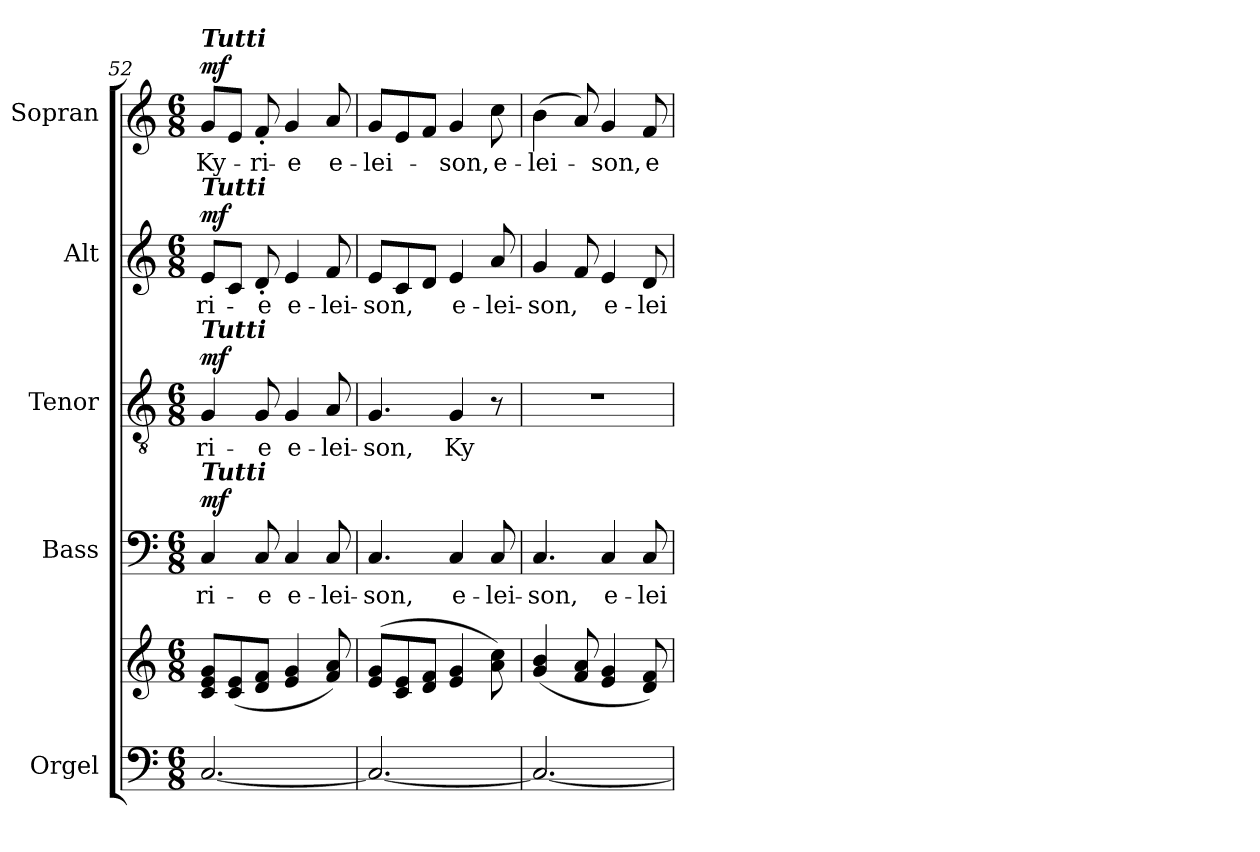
**kern	**kern	**kern	**text	**dynam	**kern	**text	**dynam	**kern	**text	**dynam	**kern	**text	**dynam
*part5	*part5	*part4	*part4	*part4	*part3	*part3	*part3	*part2	*part2	*part2	*part1	*part1	*part1
*staff6	*staff5	*staff4	*staff4	*staff4	*staff3	*staff3	*staff3	*staff2	*staff2	*staff2	*staff1	*staff1	*staff1
*I"Orgel	*	*I"Bass	*	*	*I"Tenor	*	*	*I"Alt	*	*	*I"Sopran	*	*
*I'Org.	*	*I'B.	*	*	*I'T.	*	*	*I'A.	*	*	*I'S.	*	*
!!LO:PB:g=z
*clefF4	*clefG2	*clefF4	*	*	*clefGv2	*	*	*clefG2	*	*	*clefG2	*	*
*k[]	*k[]	*k[]	*	*	*k[]	*	*	*k[]	*	*	*k[]	*	*
*C:	*C:	*C:	*	*	*C:	*	*	*C:	*	*	*C:	*	*
*M6/8	*M6/8	*M6/8	*	*	*M6/8	*	*	*M6/8	*	*	*M6/8	*	*
=52	=52	=52	=52	=52	=52	=52	=52	=52	=52	=52	=52	=52	=52
!	!	!	!	!	!	!	!	!	!	!	!LO:TX:a:Bi:t=Tutti	!	!
!	!	!	!	!	!	!	!	!LO:TX:a:Bi:t=Tutti	!	!	!	!	!
!	!	!	!	!	!LO:TX:a:Bi:t=Tutti	!	!	!	!	!	!	!	!
!	!	!LO:TX:a:Bi:t=Tutti	!	!	!	!	!	!	!	!	!	!	!
!	!	!	!LO:LY:b	!LO:DY:a	!	!LO:LY:b	!LO:DY:a	!	!LO:LY:b	!LO:DY:a	!	!LO:LY:b	!LO:DY:a
[2.C/	8c/ 8e/ 8g/L	4C/	-ri-	mf	4G/	-ri-	mf	8e/L	-ri-	mf	8g/L	Ky-	mf
.	(<8c/ 8e/	.	.	.	.	.	.	8c/J	.	.	8e/J	.	.
!	!	!	!LO:LY:b	!	!	!LO:LY:b	!	!	!LO:LY:b	!	!	!LO:LY:b	!
.	8d/ 8f/J	8C/	-e	.	8G/	-e	.	8d'</	-e	.	8f'</	-ri-	.
!	!	!	!LO:LY:b	!	!	!LO:LY:b	!	!	!LO:LY:b	!	!	!LO:LY:b	!
.	4e/ 4g/	4C/	e-	.	4G/	e-	.	4e/	e-	.	4g/	-e	.
!	!	!	!LO:LY:b	!	!	!LO:LY:b	!	!	!LO:LY:b	!	!	!LO:LY:b	!
.	8f/ 8a/)	8C/	-lei-	.	8A/	-lei-	.	8f/	-lei-	.	8a/	e-	.
=53	=53	=53	=53	=53	=53	=53	=53	=53	=53	=53	=53	=53	=53
!	!	!	!LO:LY:b	!	!	!LO:LY:b	!	!	!LO:LY:b	!	!	!LO:LY:b	!
2.C/_	(>8e/ 8g/L	4.C/	-son,	.	4.G/	-son,	.	8e/L	-son,	.	8g/L	-lei-	.
.	8c/ 8e/	.	.	.	.	.	.	8c/	.	.	8e/	.	.
.	8d/ 8f/J	.	.	.	.	.	.	8d/J	.	.	8f/J	.	.
!	!	!	!LO:LY:b	!	!	!LO:LY:b	!	!	!LO:LY:b	!	!	!LO:LY:b	!
.	4e/ 4g/	4C/	e-	.	4G/	Ky-	.	4e/	e-	.	4g/	-son,	.
!	!	!	!LO:LY:b	!	!	!	!	!	!LO:LY:b	!	!	!LO:LY:b	!
.	8a\ 8cc\)	8C/	-lei-	.	8r	.	.	8a/	-lei-	.	8cc\	e-	.
=54	=54	=54	=54	=54	=54	=54	=54	=54	=54	=54	=54	=54	=54
!	!	!	!LO:LY:b	!	!	!	!	!	!LO:LY:b	!	!	!LO:LY:b	!
2.C/_	(<4g/ 4b/	4.C/	-son,	.	2.r	.	.	4g/	-son,	.	(>4b\	-lei-	.
.	8f/ 8a/	.	.	.	.	.	.	8f/	.	.	8a/)	.	.
!	!	!	!LO:LY:b	!	!	!	!	!	!LO:LY:b	!	!	!LO:LY:b	!
.	4e/ 4g/	4C/	e-	.	.	.	.	4e/	e-	.	4g/	-son,	.
!	!	!	!LO:LY:b	!	!	!	!	!	!LO:LY:b	!	!	!LO:LY:b	!
.	8d/ 8f/)	8C/	-lei-	.	.	.	.	8d/	-lei-	.	8f/	e-	.
=	=	=	=	=	=	=	=	=	=	=	=	=	=
*-	*-	*-	*-	*-	*-	*-	*-	*-	*-	*-	*-	*-	*-
